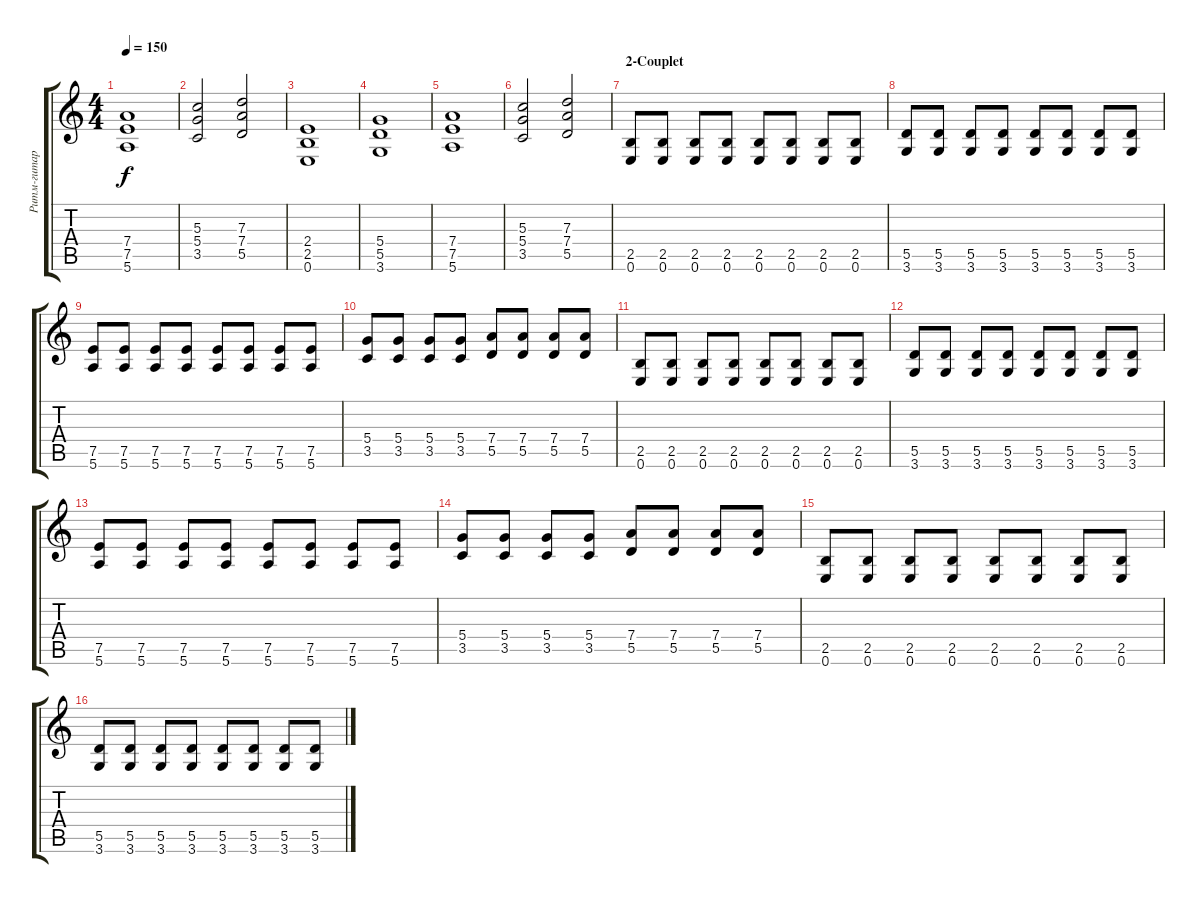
\track ("Ритм-гитара" "Ритм-гитар") {instrument distortionguitar}
\staff {score tabs}
\tuning (E4 B3 G3 D3 A2 E2) {hide}
\ts (4 4)
\tempo 150
\clef g2
\ks c
(7.4 7.5 5.6).1{dy f} |
(5.3 5.4 3.5).2 (7.3 7.4 5.5).2 |
(2.4 2.5 0.6).1 |
(5.4 5.5 3.6).1 |
(7.4 7.5 5.6).1 |
(5.3 5.4 3.5).2 (7.3 7.4 5.5).2 |
\section ("" "2-Couplet")
(2.5 0.6).8 (2.5 0.6).8 (2.5 0.6).8 (2.5 0.6).8 (2.5 0.6).8 (2.5 0.6).8 (2.5 0.6).8 (2.5 0.6).8 |
(5.5 3.6).8 (5.5 3.6).8 (5.5 3.6).8 (5.5 3.6).8 (5.5 3.6).8 (5.5 3.6).8 (5.5 3.6).8 (5.5 3.6).8 |
(7.5 5.6).8 (7.5 5.6).8 (7.5 5.6).8 (7.5 5.6).8 (7.5 5.6).8 (7.5 5.6).8 (7.5 5.6).8 (7.5 5.6).8 |
(5.4 3.5).8 (5.4 3.5).8 (5.4 3.5).8 (5.4 3.5).8 (7.4 5.5).8 (7.4 5.5).8 (7.4 5.5).8 (7.4 5.5).8 |
(2.5 0.6).8 (2.5 0.6).8 (2.5 0.6).8 (2.5 0.6).8 (2.5 0.6).8 (2.5 0.6).8 (2.5 0.6).8 (2.5 0.6).8 |
(5.5 3.6).8 (5.5 3.6).8 (5.5 3.6).8 (5.5 3.6).8 (5.5 3.6).8 (5.5 3.6).8 (5.5 3.6).8 (5.5 3.6).8 |
(7.5 5.6).8 (7.5 5.6).8 (7.5 5.6).8 (7.5 5.6).8 (7.5 5.6).8 (7.5 5.6).8 (7.5 5.6).8 (7.5 5.6).8 |
(5.4 3.5).8 (5.4 3.5).8 (5.4 3.5).8 (5.4 3.5).8 (7.4 5.5).8 (7.4 5.5).8 (7.4 5.5).8 (7.4 5.5).8 |
(2.5 0.6).8 (2.5 0.6).8 (2.5 0.6).8 (2.5 0.6).8 (2.5 0.6).8 (2.5 0.6).8 (2.5 0.6).8 (2.5 0.6).8 |
(5.5 3.6).8 (5.5 3.6).8 (5.5 3.6).8 (5.5 3.6).8 (5.5 3.6).8 (5.5 3.6).8 (5.5 3.6).8 (5.5 3.6).8
